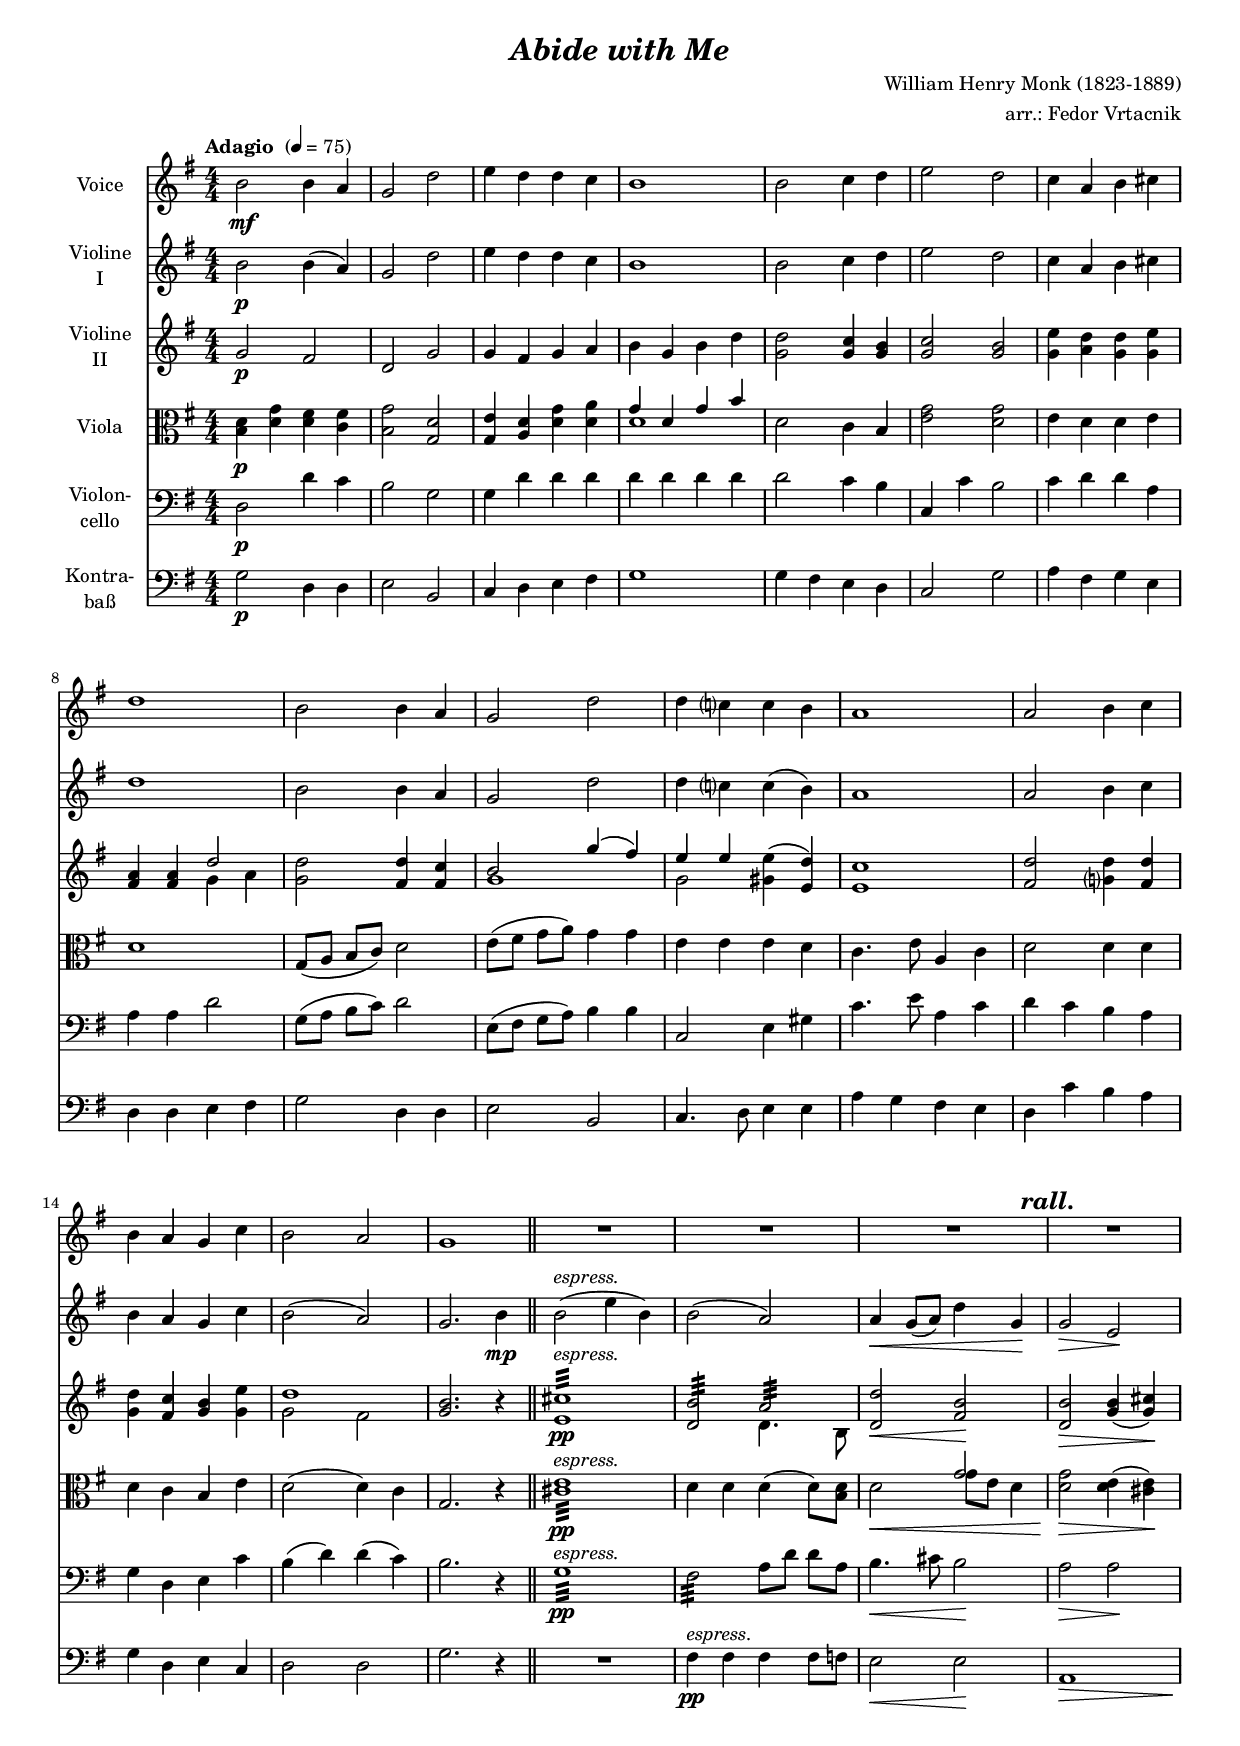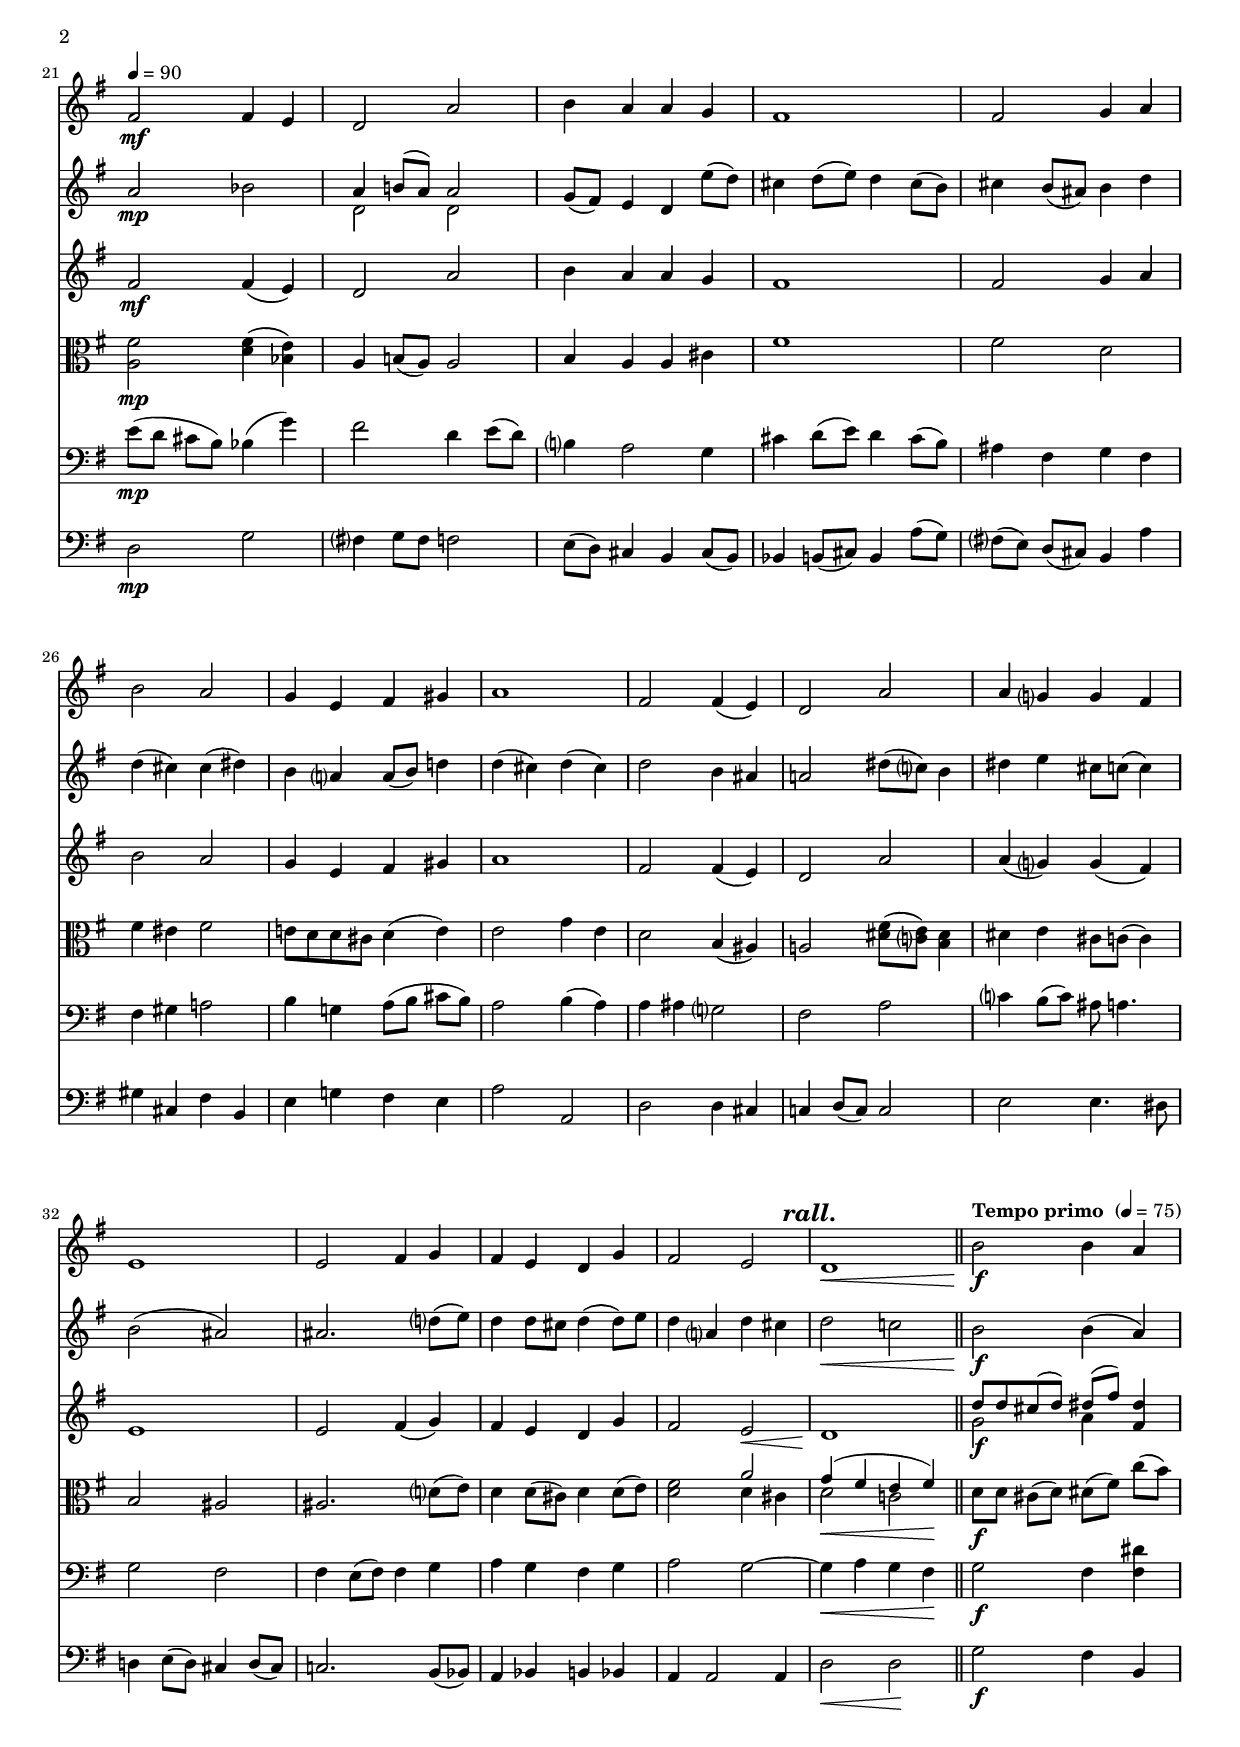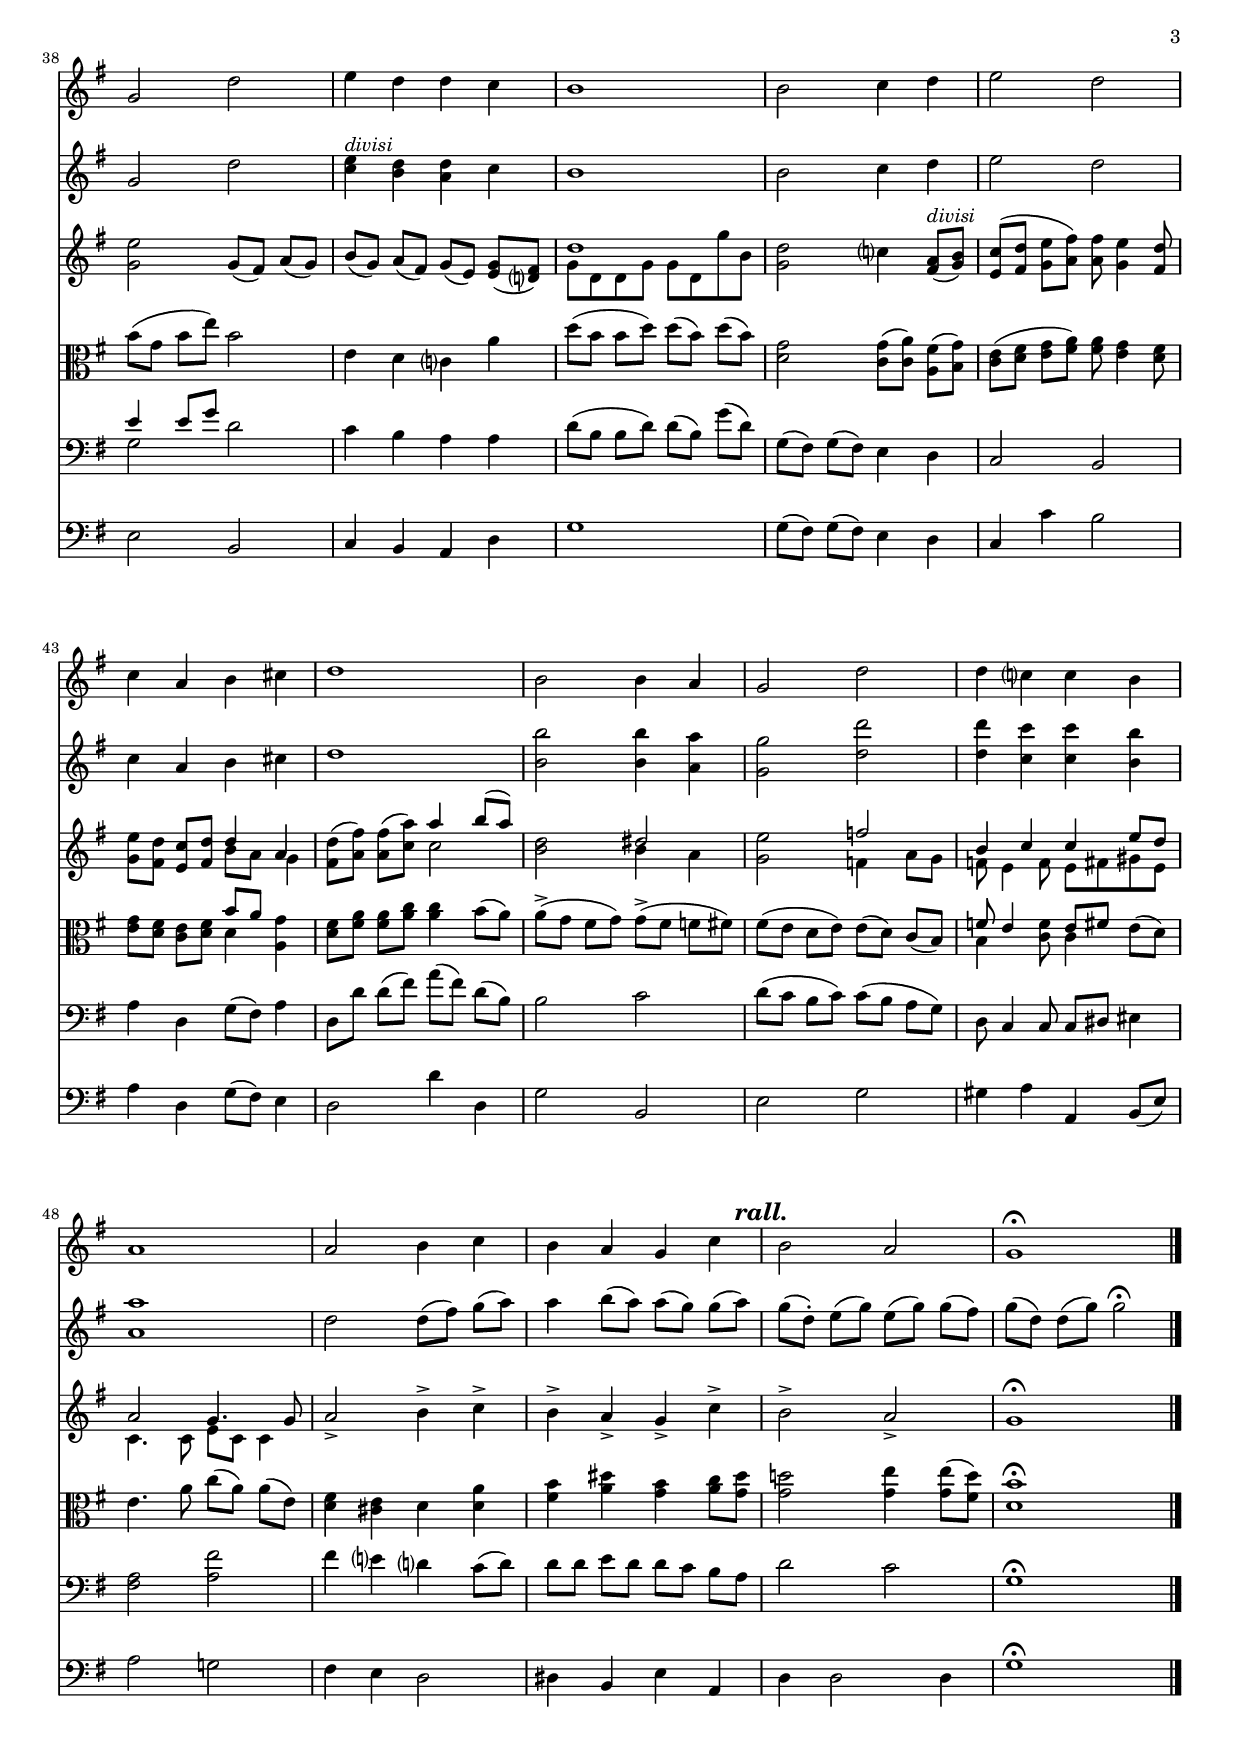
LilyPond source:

\version "2.14.2"
\include "deutsch.ly"

#(set-global-staff-size 16.75)

\header {
  title     = \markup \bold \italic "Abide with Me"
  composer  = "William Henry Monk (1823-1889)"
  arranger  = "arr.: Fedor Vrtacnik"
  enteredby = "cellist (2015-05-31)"
%  piece     = "()"
}

voiceconsts = {
  \key g \major
  \time 4/4
  \tempo "Adagio " 4=75
  \numericTimeSignature
  \compressFullBarRests
  \set tupletSpannerDuration = #(ly:make-moment 1 4)
  % Set default beaming for all staves
  \set Timing.beamExceptions = #'()
  \set Timing.baseMoment     = #(ly:make-moment 1 4)
  \set Timing.beatStructure  = #'(1 1 1 1)
}

% mivc = "choir aahs"
mivc = "voice oohs"
mist = "string ensemble 1"
mipi = "pizzicato strings"
%miba = "bassoon"
miba = "drawbar organ"
midb = "electric bass (finger)"

divi = \markup \italic "divisi"
espr = \markup \italic "espress."
rall = \mark \markup \bold \italic "rall."
temp = { \tempo 4=90 }
tepr = { \tempo "Tempo primo " 4=75 }

va = \relative c'' {
  \voiceconsts
  \clef "treble"

  h2\mf h4 a
  g2 d'
  e4 d d c
  h1
  h2 c4 d
  e2 d

  c4 a h cis
  d1
  h2 h4 a
  g2 d'
  d4 c? c h
  a1
  a2 h4 c
  h a g c
  h2 a
  g1 \bar "||"
  R1*3 \rall 
  R1 \temp
  
  fis2\mf fis4 e
  d2 a'
  h4 a a g
  fis1
  fis2 g4 a
  h2 a

  g4 e fis gis
  a1
  fis2 fis4( e)
  d2 a'
  a4 g? g fis
  e1

  e2 fis4 g
  fis e d g
  fis2 e
  d1\< \bar "||" \tepr
  h'2\!\f h4 a
  g2 d'

  e4 d d c
  h1
  h2 c4 d
  e2 d
  c4 a h cis
  d1

  h2 h4 a
  g2 d'
  d4 c? c h
  a1

  a2 h4 c
  h a g c \rall
  h2 a
  g1\fermata \bar "|."
}

vb = \relative c'' {
  \voiceconsts
  \clef "treble"

  h2\p h4( a)
  g2 d'
  e4 d d c
  h1
  h2 c4 d
  e2 d

  c4 a h cis
  d1
  h2 h4 a
  g2 d'
  d4 c? c( h)
  a1

  a2 h4 c
  h a g c
  h2( a)
  g2. h4\mp \bar "||"
  h2(^\espr e4 h)
  h2( a)

  a4\< g8( a) d4 g,\! \rall
  g2\> e\! \temp
  a\mp b
  << { a4 h!8( a) a2 } \\ { d, d } >>
  g8( fis) e4 d e'8( d)

  cis4 d8( e) d4 cis8( h)
  cis4 h8( ais) h4 d
  d( cis) cis( dis)
  h a? a8( h) d!4
  d( cis) d( cis)

  d2 h4 ais
  a!2 dis8( c?) h4
  dis e cis8 c( c4)
  h2( ais)
  ais2. d?8( e)

  d4 d8 cis d4( d8) e
  d4 a? d cis \rall
  d2\< c! \bar "||" \tepr
  h\!\f h4( a)
  g2 d'

  <e c>4^\divi <h d> <a d> c
  h1
  h2 c4 d
  e2 d
  c4 a h cis
  d1

  <h h'>2 <h h'>4 <a a'>
  <g g'>2 <d' d'>
  <d d'>4 <c c'> <c c'> <h h'>
  <a a'>1
  d2 d8( fis) g( a)

  a4 h8( a) a( g) g( a) \rall
  g( d)-. e( g) e( g) g( fis)
  g( d) d( g) g2\fermata \bar "|."
}

vc = \relative c'' {
  \voiceconsts
  \clef "treble"

  g2\p fis
  d g
  g4 fis g a
  h g h d
  <g, d'>2 <g c>4 <g h>
  <g c>2 <g h>

  <g e'>4 <a d> <g d'> <g e'>
  <fis a> <fis a> << d'2 \\{ g,4 a } >>
  <g d'>2 <fis d'>4 <fis c'>
  << { h2 g'4( fis) } \\ g,1 >>
  << { e'4 e } \\ g,2 >> <gis e'>4( <e d'>)
  <e c'>1

  <fis d'>2 <g? d'>4 <fis d'>
  <g d'> <fis c'> <g h> <g e'>
  << d'1 \\ { g,2 fis } >>
  <g h>2. r4 \bar "||"
  \repeat tremolo 32 <e cis'>32^\espr\pp
  \repeat tremolo 16 <d h'> << \repeat tremolo 16 a' \\ { d,4. h8 } >>

  <d d'>2\< <fis h>\! \rall
  <d h'>\> <g h>4( <g cis>)\! \temp
  fis2\mf fis4( e)
  d2 a'
  h4 a a g
  fis1

  fis2 g4 a
  h2 a
  g4 e fis gis
  a1
  fis2 fis4( e)
  d2 a'

  a4( g?) g( fis)
  e1
  e2 fis4( g)
  fis e d g
  fis2 e\< \rall
  d1\! \bar "||" \tepr
  
  << { d'8[ d cis( d)] dis( fis) } \\ { g,2\f a4 } >> <fis dis'>
  <g e'>2 g8( fis) a( g)
  h( g) a( fis) g( e) <e g>( <d? fis>)
  << d'1 \\ { g,8[ d d g] g[ d g' h,] } >>

  <g d'>2 c?4 <fis, a>8(^\divi <g h>)
  <e c'>( <fis d'> <g e'> <a fis'>) <a fis'> <g e'>4 <fis d'>8
  <g e'> <fis d'> <e c'> <fis d'> << { d'4 a } \\ { h8 a g4 } >>
  <fis d'>8( <a fis'>) <a fis'>( <c a'>) << { a'4 h8( a) } \\ c,2 >>

  <h d> << dis \\ { h4 a } >>
  <g e'>2 << f' \\ { f,4 a8 g } >>
  << { h4 c c e8 d } \\ { f, e4 f8 e[ fis gis e] } >>
  << { a2 g4. g8 } \\ { c,4. c8 e c c4 } >>

  a'2-> h4-> c->
  h-> a-> g-> c-> \rall
  h2-> a->
  g1\fermata \bar "|."
}

vd = \relative c' {
  \voiceconsts
  \clef "alto"

  <h d>4\p <d g> <d fis> <c fis>
  <h g'>2 <g d'>
  <g e'>4 <a d> <d g> <d a'>
  << { g d g h } \\ d,1 >>
  d2 c4 h
  <e g>2 <d g>

  e4 d d e
  d1
  g,8( a h c) d2
  e8( fis g a) g4 g
  e e e d
  c4. e8 a,4 c

  d2 d4 d
  d c h e
  d2( d4) c
  g2. r4 \bar "||"
  \repeat tremolo 32 <cis e>32^\espr\pp
  d4 d d( d8) <h d>
  
  d2\< << g \\ { g8 e d4 } >> \rall
  <d g>2\!\> <d e>4( <cis e>)\! \temp
  <a fis'>2\mp <d fis>4( <b e>)
  a h!8( a) a2
  h4 a a cis
  fis1

  fis2 d
  fis4 eis fis2
  e!8[ d d cis] d4( e)
  e2 g4 e
  d2 h4( ais)
  a!2 <dis fis>8( <c? e>) <h dis>4

  dis e cis8 c( c4)
  h2 ais
  ais2. d?8( e)
  d4 d8( cis) d4 d8( e)
  <d fis>2 << a' \\ { d,4 cis } >> \rall
  << { g'(\< fis e fis)\! } \\ { d2 c! } >> \tepr
  d8\f d cis( d) dis( fis) c'( h)
  h( g h e) h2
  e,4 d c? a'
  d8( h h d) d( h) d( h)
  
  <d, g>2 <c g'>8( <c a'>) <a fis'>( <h g'>)
  <c e>( <d fis> <e g> <fis a>) <fis a> <e g>4 <d fis>8
  <e g> <d fis> <c e> <d fis> << { h' a } \\ d,4 >> <a g'>
  <d fis>8 <fis a> <fis a> <a c> <a c>4 h8( a)

  a(-> g fis g) g(-> fis f fis)
  fis( e d e) e( d) c( h)
  << { f' e4 } \\ { h s8 } >> <c f> << { e fis } \\ c4 >> e8( d)

  e4. a8 c( a) a( e)
  <d fis>4 <cis e> d <d a'>
  <fis h> <a dis> <g h> <a c>8 <g dis'> \rall
  <g d'!>2 <g e'>4 <g e'>8( <fis d'>)
  <d h'>1\fermata \bar "|."
}

ve = \relative c {
  \voiceconsts
  \clef "bass"

  d2\p d'4 c
  h2 g
  g4 d'd d
  d d d d
  d2 c4 h
  c, c' h2

  c4 d d a
  a a d2
  g,8( a h c) d2
  e,8( fis g a) h4 h
  c,2 e4 gis

  c4. e8 a,4 c
  d c h a
  g d e c'
  h( d) d( c)
  h2. r4 \bar "||"
  \repeat tremolo 32 g32^\espr\pp

  \repeat tremolo 16 fis a8 d d a
  h4.\< cis8 h2\! \rall
  a\> a\! \temp
  e'8(\mp d cis h) b4( g')
  fis2 d4 e8( d)

  h?4 a2 g4
  cis d8( e) d4 cis8( h)
  ais4 fis g fis
  fis gis a!2
  h4 g! a8( h cis h)

  a2 h4( a)
  a ais g?2
  fis a
  c?4 h8( c) ais a4.
  g2 fis
  fis4 e8( fis) fis4 g

  a g fis g
  a2 g~ \rall
  g4\< a g fis\! \bar "||" \tepr
  g2\f fis4 <fis dis'>
  << { e' e8 g } \\ g,2 >> d'

  c4 h a a
  d8( h h d) d( h) g'( d)
  g,( fis) g( fis) e4 d
  c2 h
  a'4 d, g8( fis) a4

  d,8 d' d( fis) a( fis) d( h)
  h2 c
  d8( c h c) c( h a g)
  d c4 c8 c dis eis4

  <fis a>2 <a fis'>
  fis'4 e? d? c8( d)
  d d e d d c h a \rall
  d2 c
  g1\fermata \bar "|."
}

vf = \relative c' {
  \voiceconsts
  \clef "bass"

  g2\p d4 d
  e2 h
  c4 d e fis
  g1
  g4 fis e d
  c2 g'

  a4 fis g e
  d d e fis
  g2 d4 d
  e2 h
  c4. d8 e4 e

  a g fis e
  d c' h a
  g d e c
  d2 d
  g2. r4 \bar "||"
  R1

  fis4^\espr\pp fis fis fis8 f
  e2\< e\! \rall
  a,1\> \temp
  d2\!\mp g
  fis?4 g8 fis f2
  e8( d) cis4 h cis8( h)

  b4 h8( cis) h4 a'8( g)
  fis?( e) d( cis) h4 a'
  gis cis, fis h,
  e g! fis e
  a2 a,

  d d4 cis
  c! d8( c) c2
  e e4. dis8
  d!4 e8( d) cis4 d8( cis)
  c!2. h8( b)

  a4 b h b
  a a2 a4 \rall
  d2\< d\! \bar "||" \tepr
  g\f fis4 h,
  e2 h
  c4 h a d

  g1
  g8( fis) g( fis) e4 d
  c c' h2
  a4 d, g8( fis) e4
  d2 d'4 d,
  g2 h,

  e g
  gis4 a a, h8( e)
  a2 g!

  fis4 e d2
  dis4 h e a, \rall
  d d2 d4
  g1\fermata \bar "|."
}


music = <<
      \new Staff {
        \set Staff.midiInstrument = \mivc
        \set Staff.instrumentName = \markup \center-column { "Voice" }
        \transpose g g { \va }
      }
      
      \new Staff {
        \set Staff.midiInstrument = \mist
        \set Staff.instrumentName = \markup \center-column { "Violine" "I" }
        \transpose g g { \vb }
      }

      \new Staff {
        \set Staff.midiInstrument = \mist
        \set Staff.instrumentName = \markup \center-column { "Violine" "II" }
        \transpose g g { \vc }
      }

      \new Staff {
        \set Staff.midiInstrument = \mist
        \set Staff.instrumentName = \markup \center-column { "Viola" }
        \transpose g g { \vd }
      }

      \new Staff {
        \set Staff.midiInstrument = \miba
        \set Staff.instrumentName = \markup \center-column { "Violon-" "cello" }
        \transpose g g { \ve }
      }

      \new Staff {
        \set Staff.midiInstrument = \midb
        \set Staff.instrumentName = \markup \center-column { "Kontra-" "baß" }
        \transpose g g { \vf }
      }
>>

\book {
  \score {
   \music
    \layout {}
  }

  \score {
    \unfoldRepeats \music

    \midi {
      \context {
        \Score
      }
    }
  }
}
